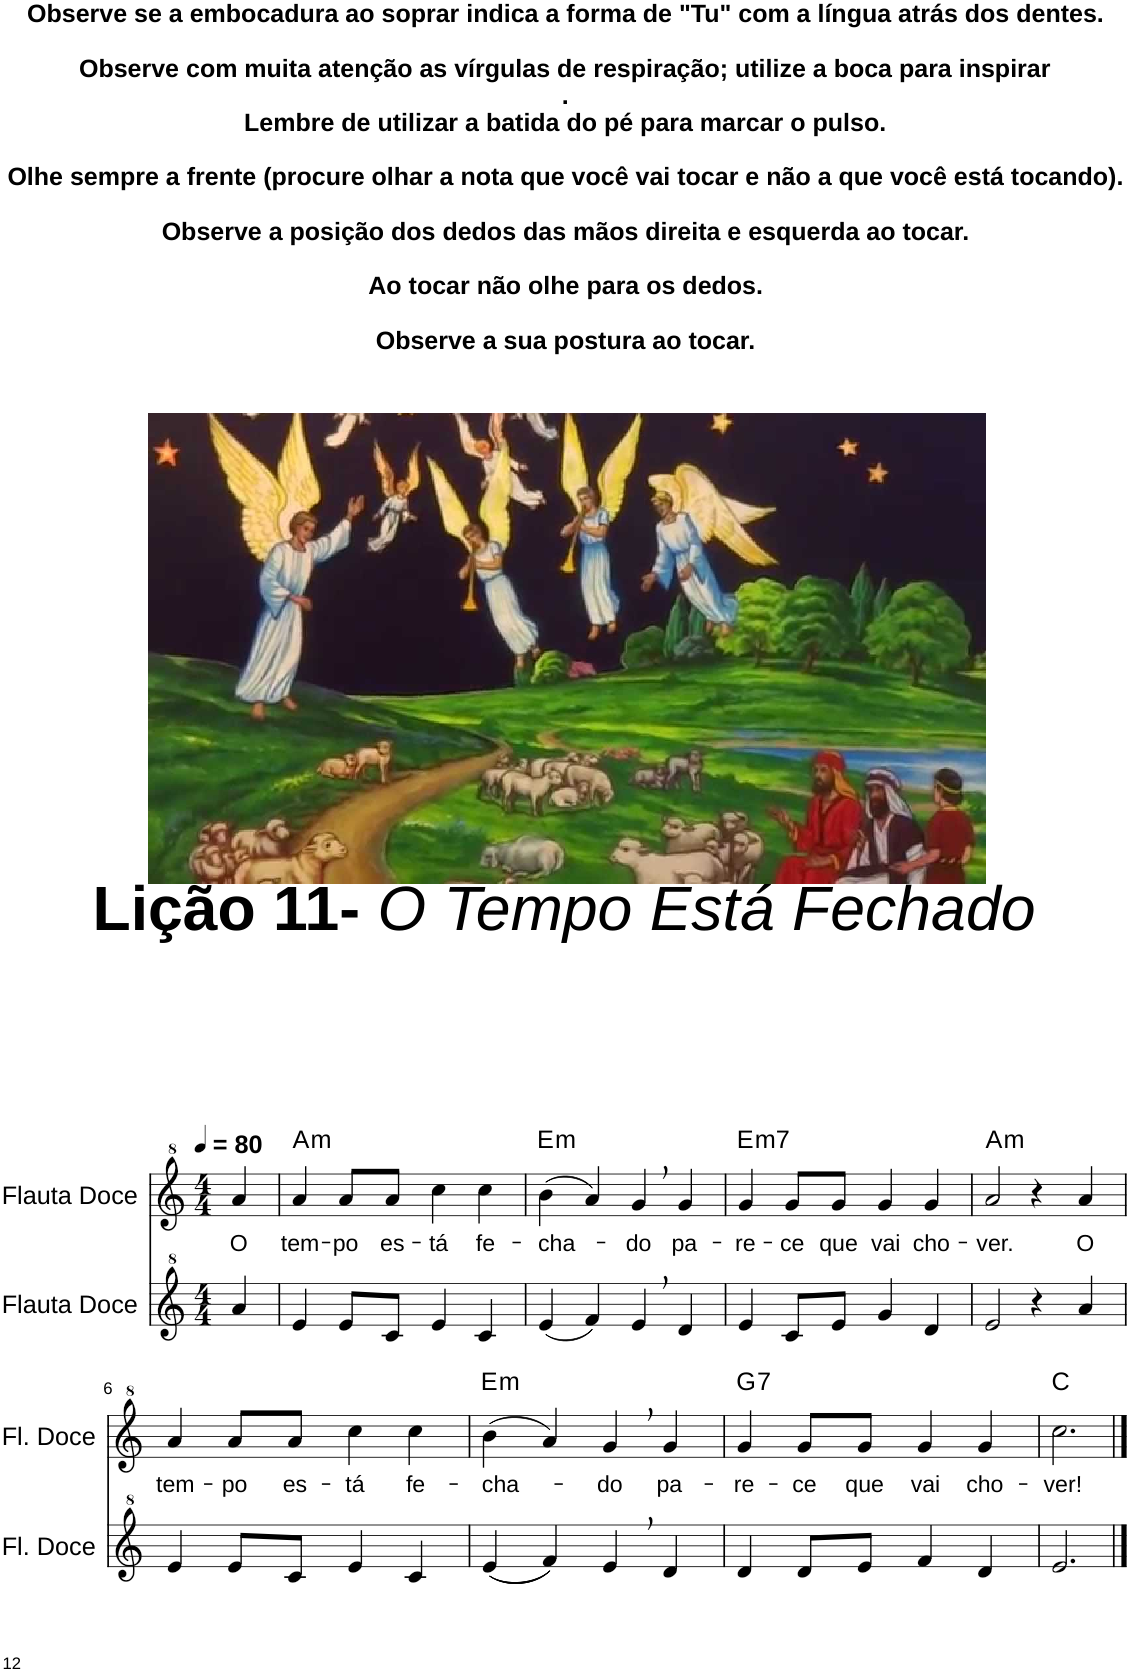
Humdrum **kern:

**kern	**kern	**text	**harte
*part2	*part1	*part1	*part1
*staff2	*staff1	*staff1	*
*I"Flauta Doce	*I"Flauta Doce	*	*
*I'Fl. Doce	*I'Fl. Doce	*	*
!!LO:PB:g=z
*clefG^2	*clefG^2	*	*
*k[]	*k[]	*	*
*M4/4	*M4/4	*	*
*MM80	*MM80	*	*
=1	=1	=1	=1
!	!LO:TX:a:B:t=Observe se a embocadura ao soprar indica a forma de "Tu" com a língua atrás dos dentes.	!	!
!	!LO:TX:a:t=Observe com muita atenção as vírgulas de respiração; utilize a boca para inspirar	!	!
!	!LO:TX:a:t=.	!	!
!	!LO:TX:a:t=Lembre de utilizar a batida do pé para marcar o pulso.	!	!
!	!LO:TX:a:t=Olhe sempre a frente (procure olhar a nota que você vai tocar e não a que você está tocando).	!	!
!	!LO:TX:a:t=Observe a posição dos dedos das mãos direita e esquerda ao tocar.	!	!
!	!LO:TX:a:t=Ao tocar não olhe para os dedos.	!	!
!	!LO:TX:a:t=Observe a sua postura ao tocar.	!	!
!	!LO:TX:a:t=Fig. 27	!	!
!	!LO:TX:a:t=Fig. 27	!	!
!	!LO:TX:a:B:t=Lição 11-	!	!
!	!LO:TX:a:i:t=O Tempo Está Fechado	!	!
!	!	!LO:LY:b	!
4aa/	4aa/	O	.
=2	=2	=2	=2
!	!	!LO:LY:b	!LO:H:kt=m
4ee/	4aa/	tem-	A:min
!	!	!LO:LY:b	!
8ee/L	8aa/L	-po	.
!	!	!LO:LY:b	!
8cc/J	8aa/J	es-	.
!	!	!LO:LY:b	!
4ee/	4ccc\	-tá	.
!	!	!LO:LY:b	!
4cc/	4ccc\	fe-	.
=3	=3	=3	=3
!	!	!LO:LY:b	!LO:H:kt=m
(4ee/	(4bb\	-cha-	E:min
4ff/)	4aa/)	.	.
!	!	!LO:LY:b	!
4ee,/	4gg,/	-do	.
!	!	!LO:LY:b	!
4dd/	4gg/	pa-	.
=4	=4	=4	=4
!	!	!LO:LY:b	!LO:H:kt=m7
4ee/	4gg/	-re-	E:min7
!	!	!LO:LY:b	!
8cc/L	8gg/L	-ce	.
!	!	!LO:LY:b	!
8ee/J	8gg/J	que	.
!	!	!LO:LY:b	!
4gg/	4gg/	vai	.
!	!	!LO:LY:b	!
4dd/	4gg/	cho-	.
=5	=5	=5	=5
!	!	!LO:LY:b	!LO:H:kt=m
2ee/	2aa/	-ver.	A:min
4r	4r	.	.
!	!	!LO:LY:b	!
4aa/	4aa/	O	.
!!LO:LB:g=z
=6	=6	=6	=6
!	!	!LO:LY:b	!
4ee/	4aa/	tem-	.
!	!	!LO:LY:b	!
8ee/L	8aa/L	-po	.
!	!	!LO:LY:b	!
8cc/J	8aa/J	es-	.
!	!	!LO:LY:b	!
4ee/	4ccc\	-tá	.
!	!	!LO:LY:b	!
4cc/	4ccc\	fe-	.
=7	=7	=7	=7
!	!	!LO:LY:b	!LO:H:kt=m
((4ee/	(4bb\	-cha-	E:min
4ff/))	4aa/)	.	.
!	!	!LO:LY:b	!
4ee,/	4gg,/	-do	.
!	!	!LO:LY:b	!
4dd/	4gg/	pa-	.
=8	=8	=8	=8
!	!	!LO:LY:b	!LO:H:kt=7
4dd/	4gg/	-re-	G:7
!	!	!LO:LY:b	!
8dd/L	8gg/L	-ce	.
!	!	!LO:LY:b	!
8ee/J	8gg/J	que	.
!	!	!LO:LY:b	!
4ff/	4gg/	vai	.
!	!	!LO:LY:b	!
4dd/	4gg/	cho-	.
=9	=9	=9	=9
!	!	!LO:LY:b	!
2.ee/	2.ccc\	-ver!	C:maj
==	==	==	==
*-	*-	*-	*-
